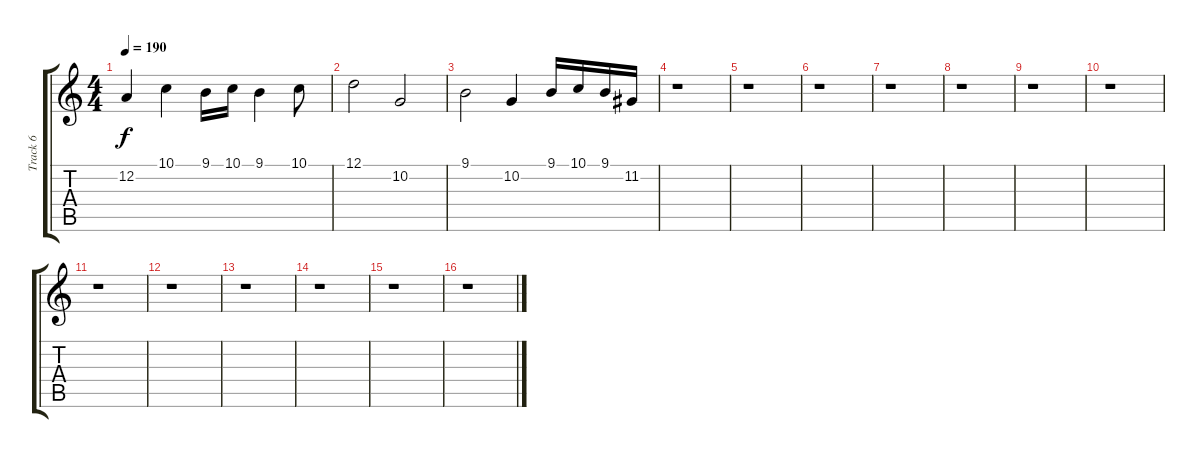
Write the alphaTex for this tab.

\track ("Track 6" "Track 6") {instrument flute}
\staff {score tabs}
\tuning (D4 A3 F3 C3 G2 D2) {hide}
\ts (4 4)
\tempo 190
\clef g2
\ks c
12.2.4{dy f} 10.1.4 9.1.16 10.1.16 9.1.4 10.1.8 |
12.1.2 10.2.2 |
9.1.2 10.2.4 9.1.16 10.1.16 9.1.16 11.2.16 |
r.1 |
r.1 |
r.1 |
r.1 |
r.1 |
r.1 |
r.1 |
r.1 |
r.1 |
r.1 |
r.1 |
r.1 |
r.1
